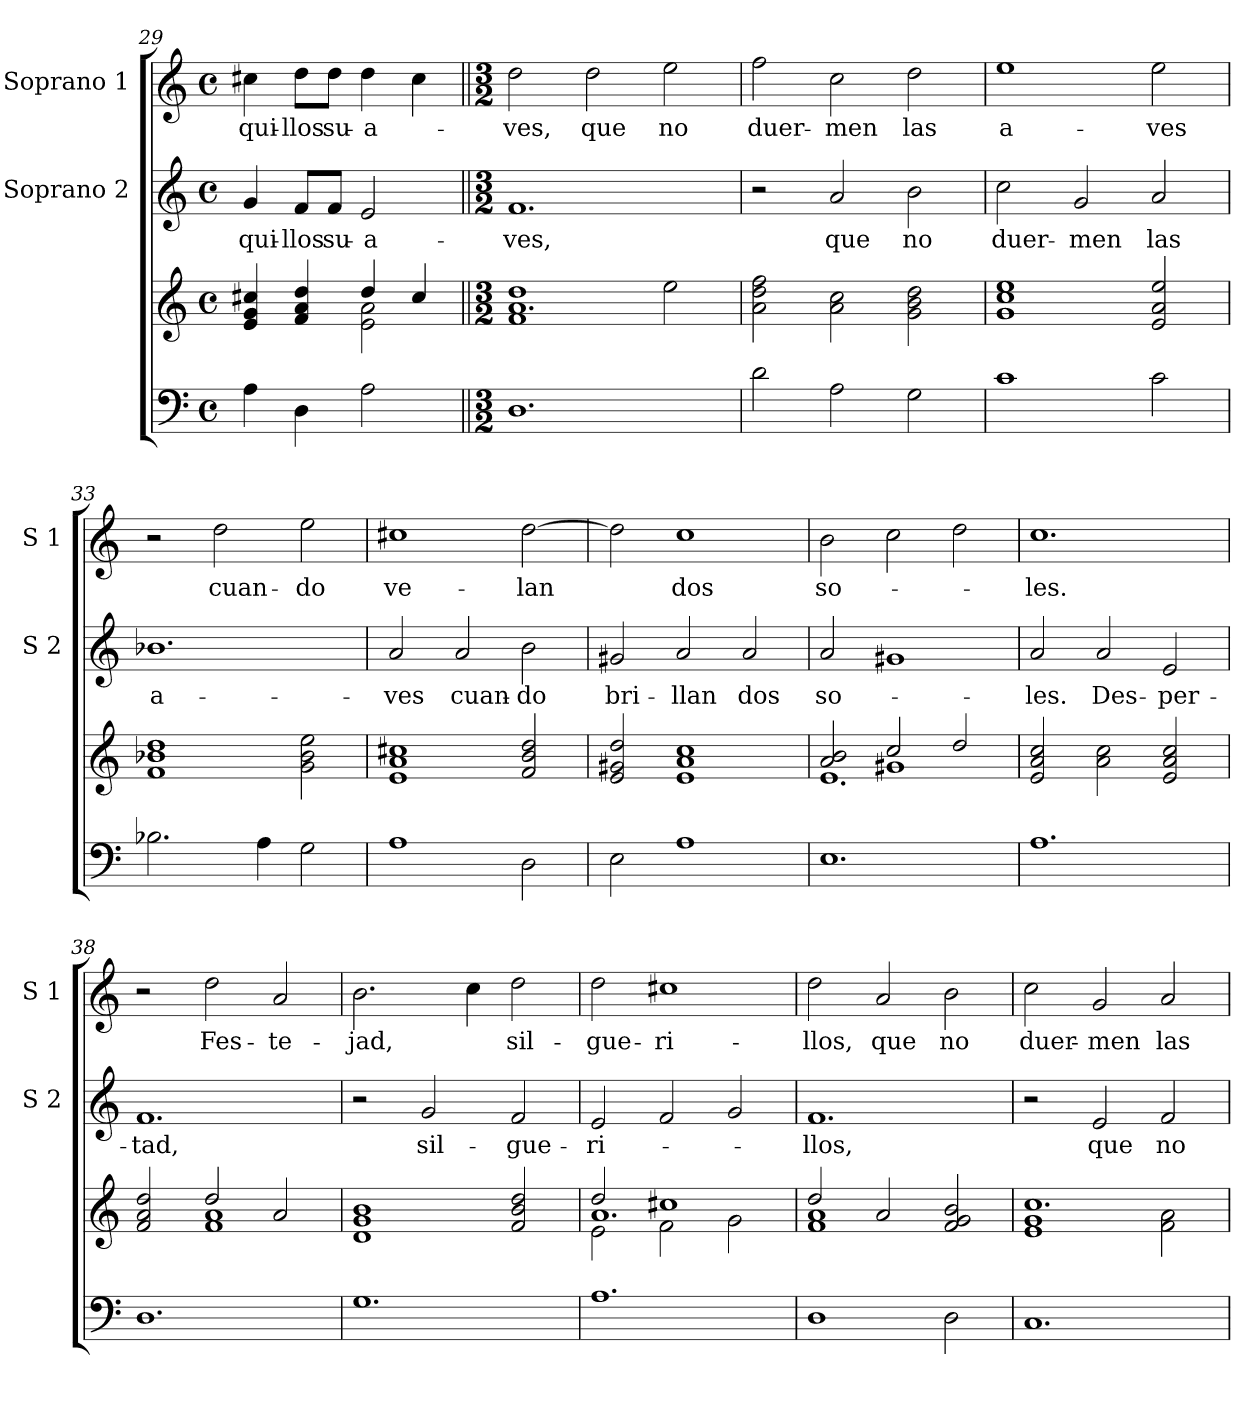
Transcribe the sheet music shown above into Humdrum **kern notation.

**kern	**kern	**kern	**text	**kern	**text
*part3	*part3	*part2	*part2	*part1	*part1
*staff4	*staff3	*staff2	*staff2	*staff1	*staff1
*	*	*I"Soprano 2	*	*I"Soprano 1	*
*	*	*I'S 2	*	*I'S 1	*
!!LO:PB:g=z
*clefF4	*clefG2	*clefG2	*	*clefG2	*
*k[]	*k[]	*k[]	*	*k[]	*
*C:	*C:	*C:	*	*C:	*
*M4/4	*M4/4	*M4/4	*	*M4/4	*
*met(c)	*met(c)	*met(c)	*	*met(c)	*
=29	=29	=29	=29	=29	=29
*	*^	*	*	*	*
!	!	!	!	!LO:LY:b	!	!LO:LY:b
4A\	4e/ 4g/ 4cc#X/	2ryy	4g/	-qui-	4cc#X\	-qui-
!	!	!	!	!LO:LY:b	!	!LO:LY:b
4D\	4f/ 4a/ 4dd/	.	8f/L	-llos	8dd\L	-llos
!	!	!	!	!LO:LY:b	!	!LO:LY:b
.	.	.	8f/J	su-	8dd\J	su-
!	!	!	!	!LO:LY:b	!	!LO:LY:b
2A\	2e\ 2a\	4dd/	2e/	-a-	4dd\	-a-
.	.	4cc#/	.	.	4cc#\	.
=30||	=30||	=30||	=30||	=30||	=30||	=30||
*M3/2	*M3/2	*	*M3/2	*	*M3/2	*
!	!	!	!	!LO:LY:b	!	!LO:LY:b
1.D	1f 1dd	1.a	1.f	-ves,	2dd\	-ves,
!	!	!	!	!	!	!LO:LY:b
.	.	.	.	.	2dd\	que
!	!	!	!	!	!	!LO:LY:b
.	2ee\	.	.	.	2ee\	no
*	*v	*v	*	*	*	*
=31	=31	=31	=31	=31	=31
!	!	!	!	!	!LO:LY:b
2d\	2a\ 2dd\ 2ff\	2r	.	2ff\	duer-
!	!	!	!LO:LY:b	!	!LO:LY:b
2A\	2a\ 2cc\	2a/	que	2cc\	-men
!	!	!	!LO:LY:b	!	!LO:LY:b
2G\	2g\ 2b\ 2dd\	2b\	no	2dd\	las
=32	=32	=32	=32	=32	=32
!	!	!	!LO:LY:b	!	!LO:LY:b
1c	1g 1cc 1ee	2cc\	duer-	1ee	a-
!	!	!	!LO:LY:b	!	!
.	.	2g/	-men	.	.
!	!	!	!LO:LY:b	!	!LO:LY:b
2c\	2e/ 2a/ 2ee/	2a/	las	2ee\	-ves
=33	=33	=33	=33	=33	=33
!	!	!	!LO:LY:b	!	!
2.B-X\	1f 1b-X 1dd	1.b-X	a-	2r	.
!	!	!	!	!	!LO:LY:b
.	.	.	.	2dd\	cuan-
4A\	.	.	.	.	.
!	!	!	!	!	!LO:LY:b
2G\	2g\ 2b-\ 2ee\	.	.	2ee\	-do
!!LO:LB:g=z
=34	=34	=34	=34	=34	=34
!	!	!	!LO:LY:b	!	!LO:LY:b
1A	1e 1a 1cc#X	2a/	-ves	1cc#X	ve-
!	!	!	!LO:LY:b	!	!
.	.	2a/	cuan-	.	.
!	!	!	!LO:LY:b	!	!LO:LY:b
2D\	2f/ 2b/ 2dd/	2b\	-do	[2dd\	-lan
=35	=35	=35	=35	=35	=35
!	!	!	!LO:LY:b	!	!
2E\	2e/ 2g#X/ 2dd/	2g#X/	bri-	2dd\]	.
!	!	!	!LO:LY:b	!	!LO:LY:b
1A	1e 1a 1cc	2a/	-llan	1cc	dos
!	!	!	!LO:LY:b	!	!
.	.	2a/	dos	.	.
=36	=36	=36	=36	=36	=36
*	*^	*	*	*	*
*	*	*^	*	*	*	*
!	!	!	!	!	!LO:LY:b	!	!LO:LY:b
1.E	2a/ 2b/	1.e	2ryy	2a/	so-	2b\	so-
.	1g#X	.	2cc/	1g#X	.	2cc\	.
.	.	.	2dd/	.	.	2dd\	.
=37	=37	=37	=37	=37	=37	=37	=37
!	!	!	!	!	!LO:LY:b	!	!LO:LY:b
*	*v	*v	*v	*	*	*	*
1.A	2e/ 2a/ 2cc/	2a/	-les.	1.cc	-les.
!	!	!	!LO:LY:b	!	!
.	2a\ 2cc\	2a/	Des-	.	.
!	!	!	!LO:LY:b	!	!
.	2e/ 2a/ 2cc/	2e/	-per-	.	.
=38	=38	=38	=38	=38	=38
*	*^	*	*	*	*
!	!	!	!	!LO:LY:b	!	!
1.D	2f/ 2a/ 2dd/	2ryy	1.f	-tad,	2r	.
!	!	!	!	!	!	!LO:LY:b
.	2dd/	1f 1a	.	.	2dd\	Fes-
!	!	!	!	!	!	!LO:LY:b
.	2a/	.	.	.	2a/	-te-
*	*v	*v	*	*	*	*
!!LO:LB:g=z
=39	=39	=39	=39	=39	=39
!	!	!	!	!	!LO:LY:b
1.G	1d 1g 1b	2r	.	2.b\	-jad,
!	!	!	!LO:LY:b	!	!
.	.	2g/	sil-	.	.
.	.	.	.	4cc\	.
!	!	!	!LO:LY:b	!	!LO:LY:b
.	2f/ 2b/ 2dd/	2f/	-gue-	2dd\	sil-
=40	=40	=40	=40	=40	=40
*	*^	*	*	*	*
*	*	*^	*	*	*	*
!	!	!	!	!	!LO:LY:b	!	!LO:LY:b
1.A	2dd/	2e\	1.a	2e/	-ri-	2dd\	-gue-
!	!	!	!	!	!	!	!LO:LY:b
.	1cc#X	2f\	.	2f/	.	1cc#X	-ri-
.	.	2g\	.	2g/	.	.	.
*	*	*v	*v	*	*	*	*
=41	=41	=41	=41	=41	=41	=41
!	!	!	!	!LO:LY:b	!	!LO:LY:b
1D	2dd/	1f 1a	1.f	-llos,	2dd\	-llos,
!	!	!	!	!	!	!LO:LY:b
.	2a/	.	.	.	2a/	que
!	!	!	!	!	!	!LO:LY:b
2D\	2f/ 2g/ 2b/	2ryy	.	.	2b\	no
=42	=42	=42	=42	=42	=42	=42
!	!	!	!	!	!	!LO:LY:b
1.C	1e 1g	1.cc	2r	.	2cc\	duer-
!	!	!	!	!LO:LY:b	!	!LO:LY:b
.	.	.	2e/	que	2g/	-men
!	!	!	!	!LO:LY:b	!	!LO:LY:b
.	2f\ 2a\	.	2f/	no	2a/	las
*	*v	*v	*	*	*	*
=	=	=	=	=	=
*-	*-	*-	*-	*-	*-
